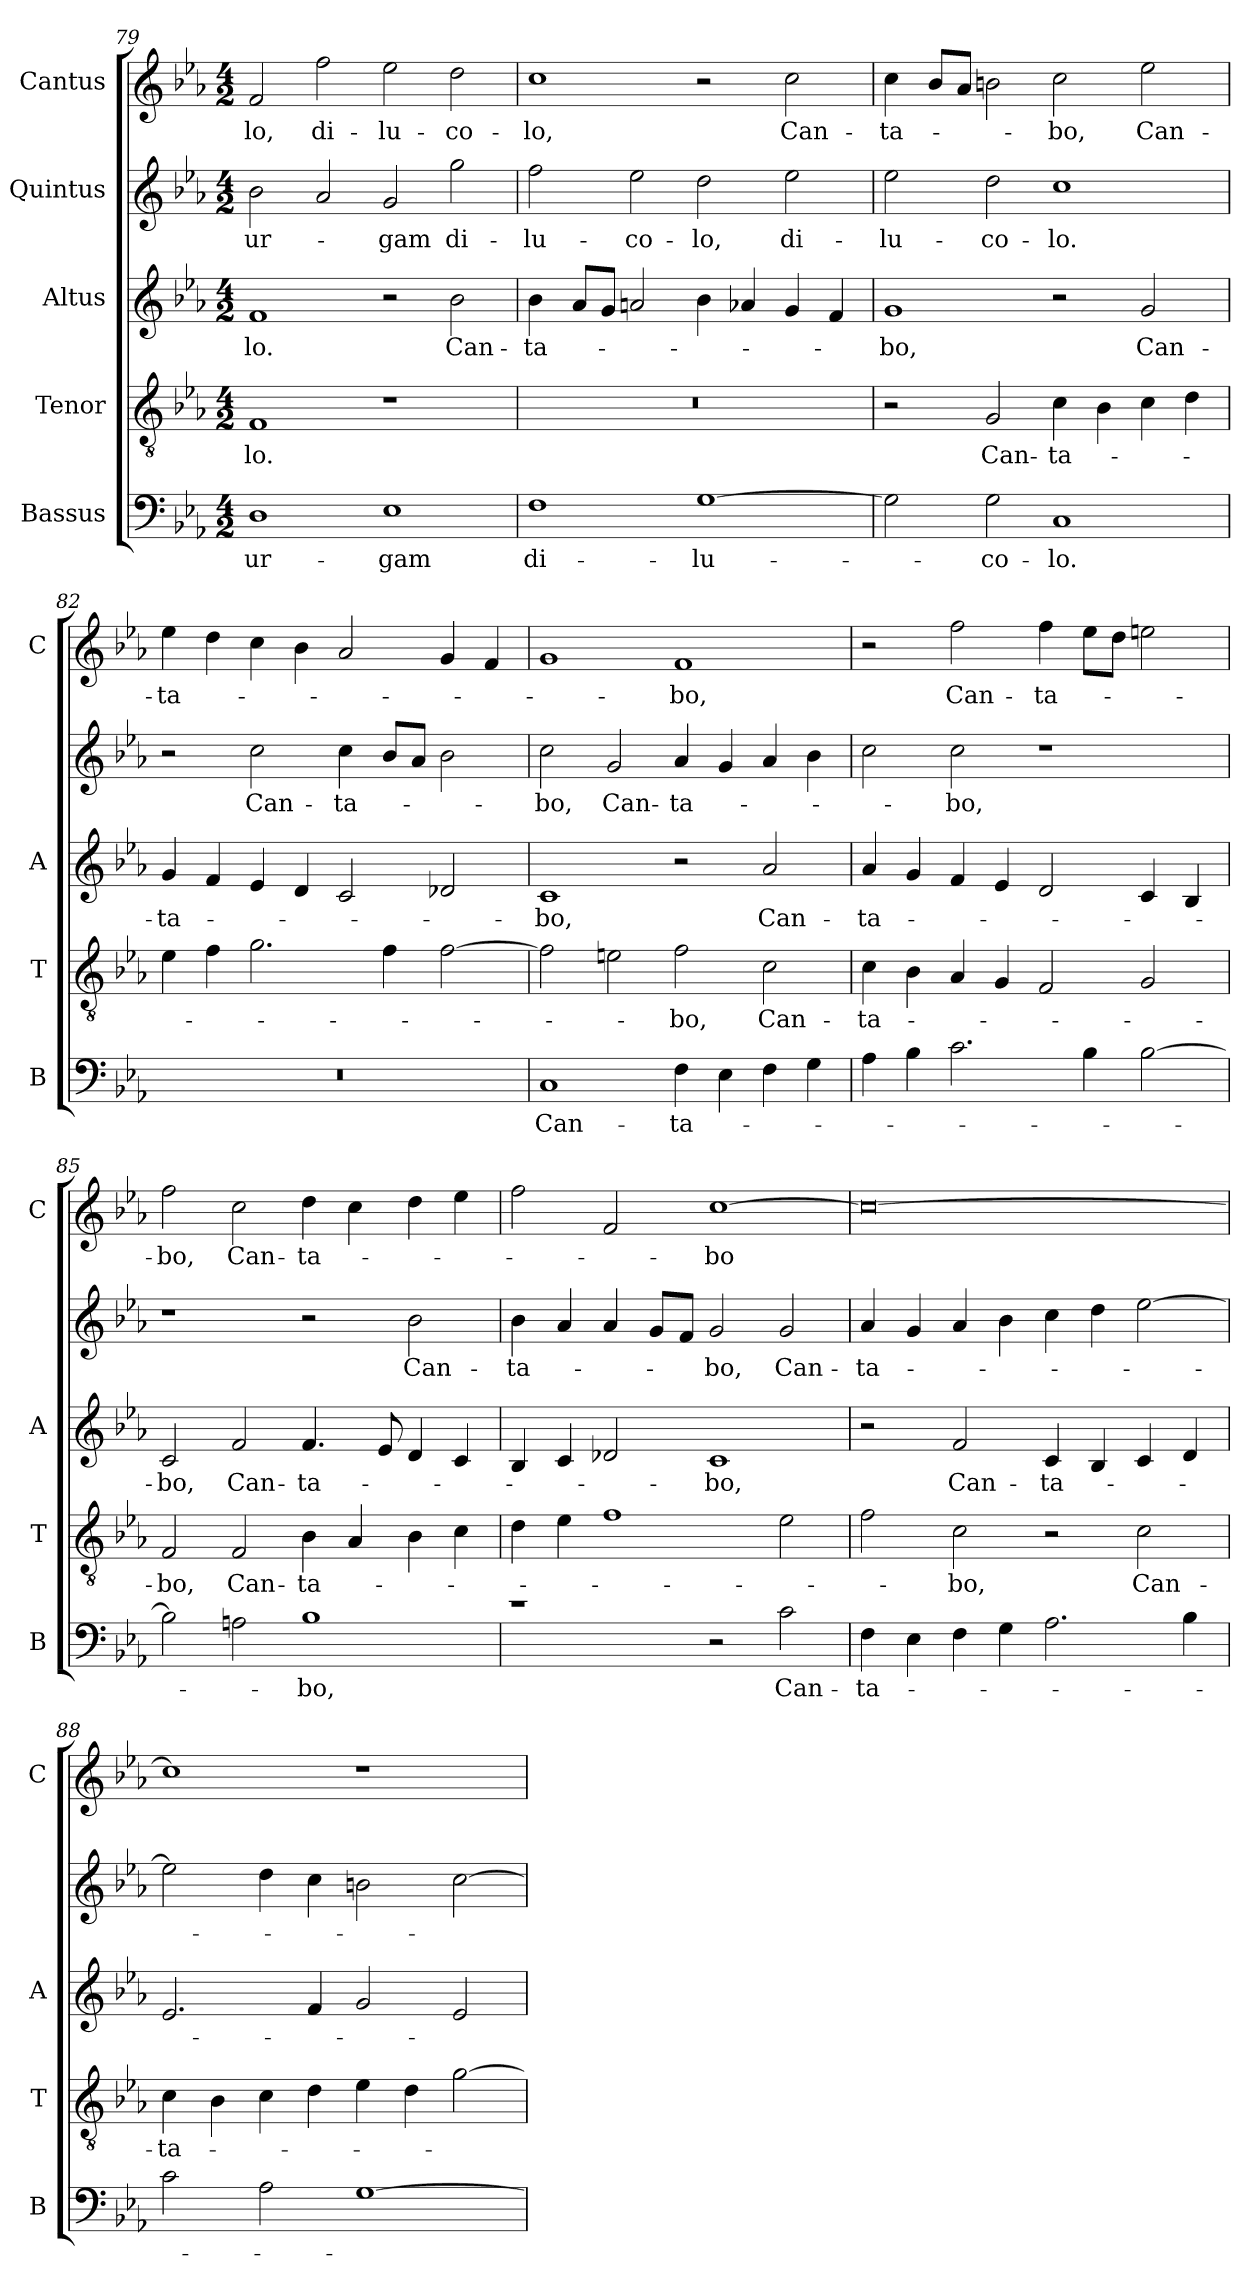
**kern	**text	**kern	**text	**kern	**text	**kern	**text	**kern	**text
*part5	*part5	*part4	*part4	*part3	*part3	*part2	*part2	*part1	*part1
*staff5	*staff5	*staff4	*staff4	*staff3	*staff3	*staff2	*staff2	*staff1	*staff1
*I"Bassus	*	*I"Tenor	*	*I"Altus	*	*I"Quintus	*	*I"Cantus	*
*I'B	*	*I'T	*	*I'A	*	*	*	*I'C	*
*clefF4	*	*clefGv2	*	*clefG2	*	*clefG2	*	*clefG2	*
*k[b-e-a-]	*	*k[b-e-a-]	*	*k[b-e-a-]	*	*k[b-e-a-]	*	*k[b-e-a-]	*
*E-:	*	*E-:	*	*E-:	*	*E-:	*	*E-:	*
*M4/2	*	*M4/2	*	*M4/2	*	*M4/2	*	*M4/2	*
=79	=79	=79	=79	=79	=79	=79	=79	=79	=79
!	!LO:LY:b	!	!LO:LY:b	!	!LO:LY:b	!	!LO:LY:b	!	!LO:LY:b
1D	-ur-	1F	-lo.	1f	-lo.	2b-\	-ur-	2f/	-lo,
!	!	!	!	!	!	!	!	!	!LO:LY:b
.	.	.	.	.	.	2a-/	.	2ff\	di-
!	!LO:LY:b	!	!	!	!	!	!LO:LY:b	!	!LO:LY:b
1E-	-gam	1r	.	2r	.	2g/	-gam	2ee-\	-lu-
!	!	!	!	!	!LO:LY:b	!	!LO:LY:b	!	!LO:LY:b
.	.	.	.	2b-\	Can-	2gg\	di-	2dd\	-co-
=80	=80	=80	=80	=80	=80	=80	=80	=80	=80
!	!LO:LY:b	!	!	!	!LO:LY:b	!	!LO:LY:b	!	!LO:LY:b
1F	di-	0r	.	4b-\	-ta-	2ff\	-lu-	1cc	-lo,
.	.	.	.	8a-/L	.	.	.	.	.
.	.	.	.	8g/J	.	.	.	.	.
!	!	!	!	!	!	!	!LO:LY:b	!	!
.	.	.	.	2an/	.	2ee-\	-co-	.	.
!	!LO:LY:b	!	!	!	!	!	!LO:LY:b	!	!
[1G	-lu-	.	.	4b-\	.	2dd\	-lo,	2r	.
.	.	.	.	4a-X/	.	.	.	.	.
!	!	!	!	!	!	!	!LO:LY:b	!	!LO:LY:b
.	.	.	.	4g/	.	2ee-\	di-	2cc\	Can-
.	.	.	.	4f/	.	.	.	.	.
!!LO:LB:g=z
=81	=81	=81	=81	=81	=81	=81	=81	=81	=81
!	!	!	!	!	!LO:LY:b	!	!LO:LY:b	!	!LO:LY:b
2G\]	.	2r	.	1g	-bo,	2ee-\	-lu-	4cc\	-ta-
.	.	.	.	.	.	.	.	8b-/L	.
.	.	.	.	.	.	.	.	8a-/J	.
!	!LO:LY:b	!	!LO:LY:b	!	!	!	!LO:LY:b	!	!
2G\	-co-	2G/	Can-	.	.	2dd\	-co-	2bn\	.
!	!LO:LY:b	!	!LO:LY:b	!	!	!	!LO:LY:b	!	!LO:LY:b
1C	-lo.	4c\	-ta-	2r	.	1cc	-lo.	2cc\	-bo,
.	.	4B-\	.	.	.	.	.	.	.
!	!	!	!	!	!LO:LY:b	!	!	!	!LO:LY:b
.	.	4c\	.	2g/	Can-	.	.	2ee-\	Can-
.	.	4d\	.	.	.	.	.	.	.
=82	=82	=82	=82	=82	=82	=82	=82	=82	=82
!	!	!	!	!	!LO:LY:b	!	!	!	!LO:LY:b
0r	.	4e-\	.	4g/	-ta-	2r	.	4ee-\	-ta-
.	.	4f\	.	4f/	.	.	.	4dd\	.
!	!	!	!	!	!	!	!LO:LY:b	!	!
.	.	2.g\	.	4e-/	.	2cc\	Can-	4cc\	.
.	.	.	.	4d/	.	.	.	4b-\	.
!	!	!	!	!	!	!	!LO:LY:b	!	!
.	.	.	.	2c/	.	4cc\	-ta-	2a-/	.
.	.	4f\	.	.	.	8b-/L	.	.	.
.	.	.	.	.	.	8a-/J	.	.	.
.	.	[2f\	.	2d-X/	.	2b-\	.	4g/	.
.	.	.	.	.	.	.	.	4f/	.
=83	=83	=83	=83	=83	=83	=83	=83	=83	=83
!	!LO:LY:b	!	!	!	!LO:LY:b	!	!LO:LY:b	!	!
1C	Can-	2f\]	.	1c	-bo,	2cc\	-bo,	1g	.
!	!	!	!	!	!	!	!LO:LY:b	!	!
.	.	2en\	.	.	.	2g/	Can-	.	.
!	!LO:LY:b	!	!LO:LY:b	!	!	!	!LO:LY:b	!	!LO:LY:b
4F\	-ta-	2f\	-bo,	2r	.	4a-/	-ta-	1f	-bo,
4E-\	.	.	.	.	.	4g/	.	.	.
!	!	!	!LO:LY:b	!	!LO:LY:b	!	!	!	!
4F\	.	2c\	Can-	2a-/	Can-	4a-/	.	.	.
4G\	.	.	.	.	.	4b-\	.	.	.
=84	=84	=84	=84	=84	=84	=84	=84	=84	=84
!	!	!	!LO:LY:b	!	!LO:LY:b	!	!	!	!
4A-\	.	4c\	-ta-	4a-/	-ta-	2cc\	.	2r	.
4B-\	.	4B-\	.	4g/	.	.	.	.	.
!	!	!	!	!	!	!	!LO:LY:b	!	!LO:LY:b
2.c\	.	4A-/	.	4f/	.	2cc\	-bo,	2ff\	Can-
.	.	4G/	.	4e-/	.	.	.	.	.
!	!	!	!	!	!	!	!	!	!LO:LY:b
.	.	2F/	.	2d/	.	1r	.	4ff\	-ta-
4B-\	.	.	.	.	.	.	.	8ee-\L	.
.	.	.	.	.	.	.	.	8dd\J	.
[2B-\	.	2G/	.	4c/	.	.	.	2een\	.
.	.	.	.	4B-/	.	.	.	.	.
=85	=85	=85	=85	=85	=85	=85	=85	=85	=85
!	!	!	!LO:LY:b	!	!LO:LY:b	!	!	!	!LO:LY:b
2B-\]	.	2F/	-bo,	2c/	-bo,	1r	.	2ff\	-bo,
!	!	!	!LO:LY:b	!	!LO:LY:b	!	!	!	!LO:LY:b
2An\	.	2F/	Can-	2f/	Can-	.	.	2cc\	Can-
!	!LO:LY:b	!	!LO:LY:b	!	!LO:LY:b	!	!	!	!LO:LY:b
1B-	-bo,	4B-\	-ta-	4.f/	-ta-	2r	.	4dd\	-ta-
.	.	4A-/	.	.	.	.	.	4cc\	.
.	.	.	.	8e-/	.	.	.	.	.
!	!	!	!	!	!	!	!LO:LY:b	!	!
.	.	4B-\	.	4d/	.	2b-\	Can-	4dd\	.
.	.	4c\	.	4c/	.	.	.	4ee-\	.
!!LO:PB:g=z
=86	=86	=86	=86	=86	=86	=86	=86	=86	=86
!	!	!	!	!	!	!	!LO:LY:b	!	!
1re	.	4d\	.	4B-/	.	4b-\	-ta-	2ff\	.
.	.	4e-\	.	4c/	.	4a-/	.	.	.
.	.	1f	.	2d-X/	.	4a-/	.	2f/	.
.	.	.	.	.	.	8g/L	.	.	.
.	.	.	.	.	.	8f/J	.	.	.
!	!	!	!	!	!LO:LY:b	!	!LO:LY:b	!	!LO:LY:b
2r	.	.	.	1c	-bo,	2g/	-bo,	[1cc	-bo
!	!LO:LY:b	!	!	!	!	!	!LO:LY:b	!	!
2c\	Can-	2e-\	.	.	.	2g/	Can-	.	.
=87	=87	=87	=87	=87	=87	=87	=87	=87	=87
!	!LO:LY:b	!	!	!	!	!	!LO:LY:b	!	!
4F\	-ta-	2f\	.	2r	.	4a-/	-ta-	0cc_	.
4E-\	.	.	.	.	.	4g/	.	.	.
!	!	!	!LO:LY:b	!	!LO:LY:b	!	!	!	!
4F\	.	2c\	-bo,	2f/	Can-	4a-/	.	.	.
4G\	.	.	.	.	.	4b-\	.	.	.
!	!	!	!	!	!LO:LY:b	!	!	!	!
2.A-\	.	2r	.	4c/	-ta-	4cc\	.	.	.
.	.	.	.	4B-/	.	4dd\	.	.	.
!	!	!	!LO:LY:b	!	!	!	!	!	!
.	.	2c\	Can-	4c/	.	[2ee-\	.	.	.
4B-\	.	.	.	4d/	.	.	.	.	.
=88	=88	=88	=88	=88	=88	=88	=88	=88	=88
!	!	!	!LO:LY:b	!	!	!	!	!	!
2c\	.	4c\	-ta-	2.e-/	.	2ee-\]	.	1cc]	.
.	.	4B-\	.	.	.	.	.	.	.
2A-\	.	4c\	.	.	.	4dd\	.	.	.
.	.	4d\	.	4f/	.	4cc\	.	.	.
[1G	.	4e-\	.	2g/	.	2bn\	.	1r	.
.	.	4d\	.	.	.	.	.	.	.
.	.	[2g\	.	2e-/	.	[2cc\	.	.	.
=	=	=	=	=	=	=	=	=	=
*-	*-	*-	*-	*-	*-	*-	*-	*-	*-
